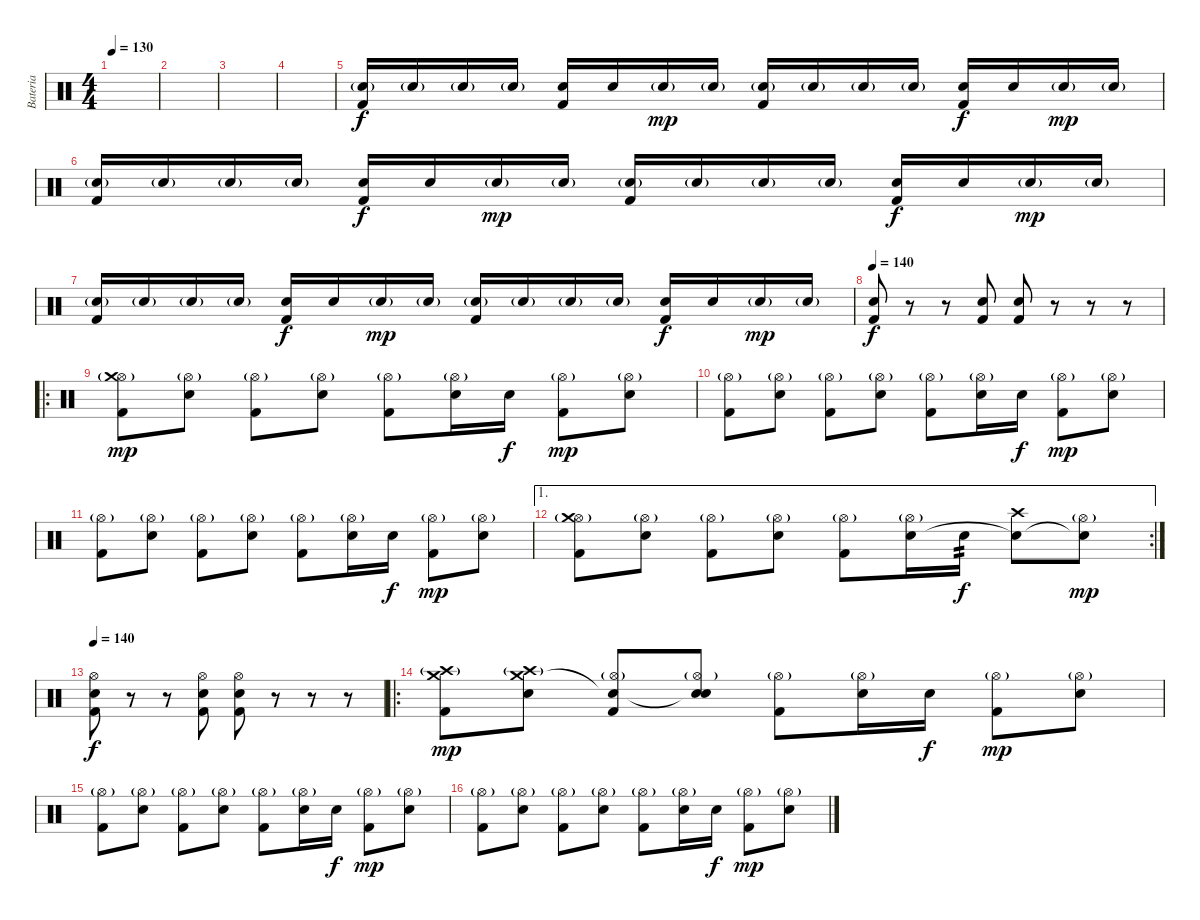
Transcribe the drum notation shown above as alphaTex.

\track ("Bateria" "Bateria") {instrument percussion}
\staff {score}
\articulation defaults
\ts (4 4)
\tempo 130
\clef neutral
\ks c
|
|
|
|
("Electric Snare (hit)"{g} "Kick (hit) 2").16 "Electric Snare (hit)"{g}.16 "Electric Snare (hit)"{g}.16 "Electric Snare (hit)"{g}.16 ("Electric Snare (hit)" "Kick (hit) 2").16{dy f} "Electric Snare (hit)".16 "Electric Snare (hit)"{g}.16{dy mp} "Electric Snare (hit)"{g}.16 ("Electric Snare (hit)"{g} "Kick (hit) 2").16 "Electric Snare (hit)"{g}.16 "Electric Snare (hit)"{g}.16 "Electric Snare (hit)"{g}.16 ("Electric Snare (hit)" "Kick (hit) 2").16{dy f} "Electric Snare (hit)".16 "Electric Snare (hit)"{g}.16{dy mp} "Electric Snare (hit)"{g}.16 |
("Electric Snare (hit)"{g} "Kick (hit) 2").16 "Electric Snare (hit)"{g}.16 "Electric Snare (hit)"{g}.16 "Electric Snare (hit)"{g}.16 ("Electric Snare (hit)" "Kick (hit) 2").16{dy f} "Electric Snare (hit)".16 "Electric Snare (hit)"{g}.16{dy mp} "Electric Snare (hit)"{g}.16 ("Electric Snare (hit)"{g} "Kick (hit) 2").16 "Electric Snare (hit)"{g}.16 "Electric Snare (hit)"{g}.16 "Electric Snare (hit)"{g}.16 ("Electric Snare (hit)" "Kick (hit) 2").16{dy f} "Electric Snare (hit)".16 "Electric Snare (hit)"{g}.16{dy mp} "Electric Snare (hit)"{g}.16 |
("Electric Snare (hit)"{g} "Kick (hit) 2").16 "Electric Snare (hit)"{g}.16 "Electric Snare (hit)"{g}.16 "Electric Snare (hit)"{g}.16 ("Electric Snare (hit)" "Kick (hit) 2").16{dy f} "Electric Snare (hit)".16 "Electric Snare (hit)"{g}.16{dy mp} "Electric Snare (hit)"{g}.16 ("Electric Snare (hit)"{g} "Kick (hit) 2").16 "Electric Snare (hit)"{g}.16 "Electric Snare (hit)"{g}.16 "Electric Snare (hit)"{g}.16 ("Electric Snare (hit)" "Kick (hit) 2").16{dy f} "Electric Snare (hit)".16 "Electric Snare (hit)"{g}.16{dy mp} "Electric Snare (hit)"{g}.16 |
\tempo 145
\tempo 140
("Electric Snare (hit)" "Kick (hit) 2").8{dy f} r.8 r.8 ("Electric Snare (hit)" "Kick (hit) 2").8 ("Electric Snare (hit)" "Kick (hit) 2").8 r.8 r.8 r.8 |
\ro
("Hi-Hat (open)"{g} "Crash medium (hit)" "Kick (hit) 2").8{dy mp} ("Hi-Hat (open)"{g} "Electric Snare (hit)").8 ("Hi-Hat (open)"{g} "Kick (hit) 2").8 ("Hi-Hat (open)"{g} "Electric Snare (hit)").8 ("Hi-Hat (open)"{g} "Kick (hit) 2").8 ("Hi-Hat (open)"{g} "Electric Snare (hit)").16 "Electric Snare (hit)".16{dy f} ("Hi-Hat (open)"{g} "Kick (hit) 2").8{dy mp} ("Hi-Hat (open)"{g} "Snare (hit) 2").8 |
("Hi-Hat (open)"{g} "Kick (hit) 2").8 ("Hi-Hat (open)"{g} "Electric Snare (hit)").8 ("Hi-Hat (open)"{g} "Kick (hit) 2").8 ("Hi-Hat (open)"{g} "Electric Snare (hit)").8 ("Hi-Hat (open)"{g} "Kick (hit) 2").8 ("Hi-Hat (open)"{g} "Electric Snare (hit)").16 "Electric Snare (hit)".16{dy f} ("Hi-Hat (open)"{g} "Kick (hit) 2").8{dy mp} ("Hi-Hat (open)"{g} "Snare (hit) 2").8 |
("Hi-Hat (open)"{g} "Kick (hit) 2").8 ("Hi-Hat (open)"{g} "Electric Snare (hit)").8 ("Hi-Hat (open)"{g} "Kick (hit) 2").8 ("Hi-Hat (open)"{g} "Electric Snare (hit)").8 ("Hi-Hat (open)"{g} "Kick (hit) 2").8 ("Hi-Hat (open)"{g} "Electric Snare (hit)").16 "Electric Snare (hit)".16{dy f} ("Hi-Hat (open)"{g} "Kick (hit) 2").8{dy mp} ("Hi-Hat (open)"{g} "Snare (hit) 2").8 |
\ae 1
\rc 2
("Hi-Hat (open)"{g} "Crash medium (hit)" "Kick (hit) 2").8 ("Hi-Hat (open)"{g} "Electric Snare (hit)").8 ("Hi-Hat (open)"{g} "Kick (hit) 2").8 ("Hi-Hat (open)"{g} "Electric Snare (hit)").8 ("Hi-Hat (open)"{g} "Kick (hit) 2").8 ("Hi-Hat (open)"{g} "Electric Snare (hit)").16 "Electric Snare (hit)".16{tp 2 dy f} ("Crash high (hit)" "Snare (hit)"{t}).8 ("Hi-Hat (open)"{g} "Snare (hit) 2"{t}).8{dy mp} |
\tempo 140
("Hi-Hat (open)" "Electric Snare (hit)" "Kick (hit) 2").8{dy f} r.8 r.8 ("Hi-Hat (open)" "Electric Snare (hit)" "Kick (hit) 2").8 ("Hi-Hat (open)" "Electric Snare (hit)" "Kick (hit) 2").8 r.8 r.8 r.8 |
\ro
("Crash high (hit)"{g} "Crash medium (hit)" "Kick (hit) 2").8{dy mp} ("Crash high (hit)"{g} "Crash medium (hit)" "Electric Snare (hit)").8 ("Hi-Hat (open)"{g} "Snare (hit)"{t} "Kick (hit) 2").8 ("Hi-Hat (open)"{g} "Snare (hit)"{t} "Electric Snare (hit)").8 ("Hi-Hat (open)"{g} "Kick (hit) 2").8 ("Hi-Hat (open)"{g} "Electric Snare (hit)").16 "Electric Snare (hit)".16{dy f} ("Hi-Hat (open)"{g} "Kick (hit) 2").8{dy mp} ("Hi-Hat (open)"{g} "Snare (hit) 2").8 |
("Hi-Hat (open)"{g} "Kick (hit) 2").8 ("Hi-Hat (open)"{g} "Electric Snare (hit)").8 ("Hi-Hat (open)"{g} "Kick (hit) 2").8 ("Hi-Hat (open)"{g} "Electric Snare (hit)").8 ("Hi-Hat (open)"{g} "Kick (hit) 2").8 ("Hi-Hat (open)"{g} "Electric Snare (hit)").16 "Electric Snare (hit)".16{dy f} ("Hi-Hat (open)"{g} "Kick (hit) 2").8{dy mp} ("Hi-Hat (open)"{g} "Snare (hit) 2").8 |
("Hi-Hat (open)"{g} "Kick (hit) 2").8 ("Hi-Hat (open)"{g} "Electric Snare (hit)").8 ("Hi-Hat (open)"{g} "Kick (hit) 2").8 ("Hi-Hat (open)"{g} "Electric Snare (hit)").8 ("Hi-Hat (open)"{g} "Kick (hit) 2").8 ("Hi-Hat (open)"{g} "Electric Snare (hit)").16 "Electric Snare (hit)".16{dy f} ("Hi-Hat (open)"{g} "Kick (hit) 2").8{dy mp} ("Hi-Hat (open)"{g} "Snare (hit) 2").8
